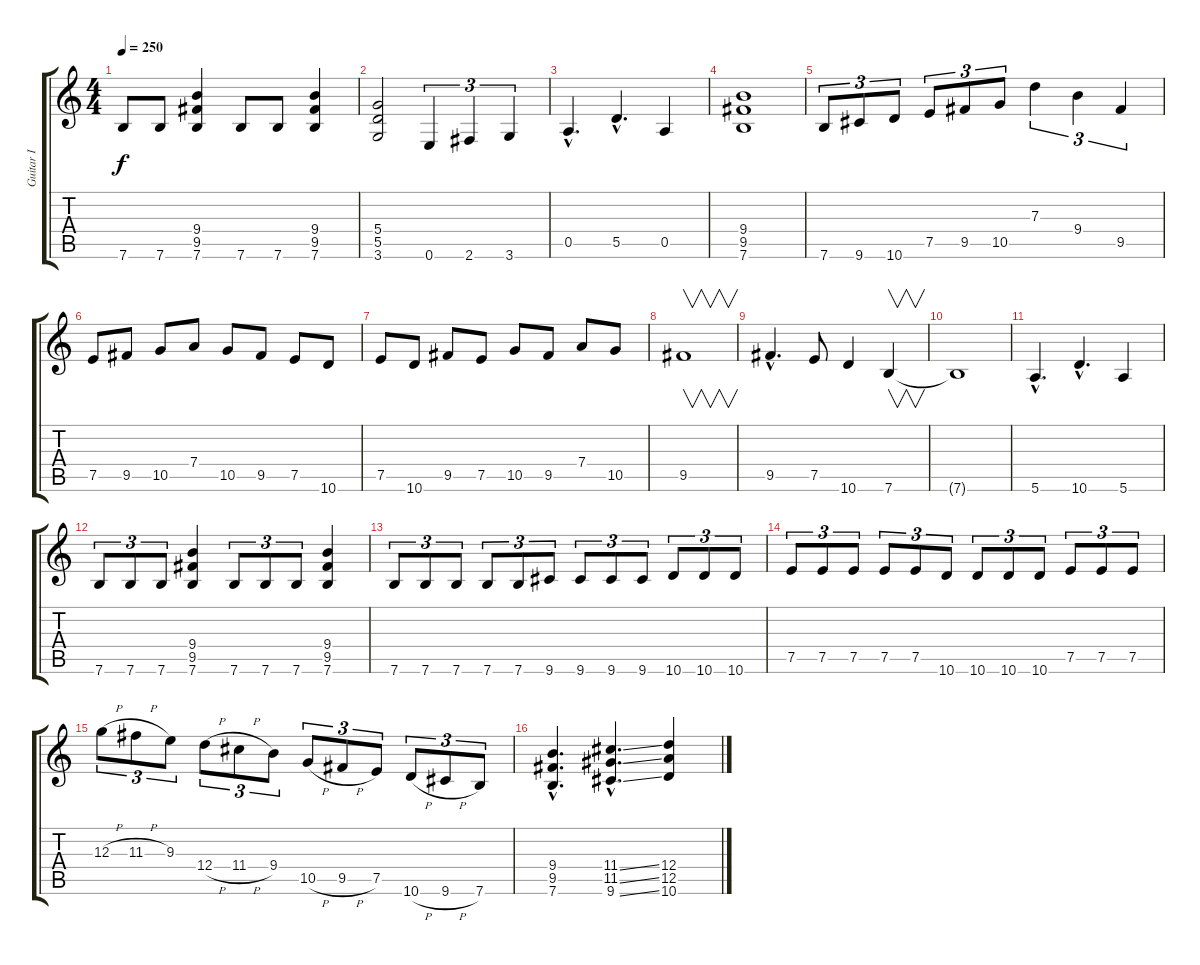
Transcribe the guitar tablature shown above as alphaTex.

\track ("Guitar I" "Guitar I") {instrument overdrivenguitar}
\staff {score tabs}
\tuning (E4 B3 G3 D3 A2 E2) {hide}
\ts (4 4)
\tempo 250
\clef g2
\ks c
7.6.8{dy f} 7.6.8 (9.4 9.5 7.6).4 7.6.8 7.6.8 (9.4 9.5 7.6).4 |
(5.4 5.5 3.6).2 0.6.4{tu (3 2)} 2.6.4{tu (3 2)} 3.6.4{tu (3 2)} |
0.5{hac}.4{d} 5.5{hac}.4{d} 0.5.4 |
(9.4 9.5 7.6).1 |
7.6.8{tu (3 2)} 9.6.8{tu (3 2)} 10.6.8{tu (3 2)} 7.5.8{tu (3 2)} 9.5.8{tu (3 2)} 10.5.8{tu (3 2)} 7.3.4{tu (3 2)} 9.4.4{tu (3 2)} 9.5.4{tu (3 2)} |
7.5.8 9.5.8 10.5.8 7.4.8 10.5.8 9.5.8 7.5.8 10.6.8 |
7.5.8 10.6.8 9.5.8 7.5.8 10.5.8 9.5.8 7.4.8 10.5.8 |
9.5.1{v} |
9.5{hac}.4{d} 7.5.8 10.6.4 7.6.4{v} |
7.6{t}.1 |
5.6{hac}.4{d} 10.6{hac}.4{d} 5.6.4 |
7.6.8{tu (3 2)} 7.6.8{tu (3 2)} 7.6.8{tu (3 2)} (9.4 9.5 7.6).4 7.6.8{tu (3 2)} 7.6.8{tu (3 2)} 7.6.8{tu (3 2)} (9.4 9.5 7.6).4 |
7.6.8{tu (3 2)} 7.6.8{tu (3 2)} 7.6.8{tu (3 2)} 7.6.8{tu (3 2)} 7.6.8{tu (3 2)} 9.6.8{tu (3 2)} 9.6.8{tu (3 2)} 9.6.8{tu (3 2)} 9.6.8{tu (3 2)} 10.6.8{tu (3 2)} 10.6.8{tu (3 2)} 10.6.8{tu (3 2)} |
7.5.8{tu (3 2)} 7.5.8{tu (3 2)} 7.5.8{tu (3 2)} 7.5.8{tu (3 2)} 7.5.8{tu (3 2)} 10.6.8{tu (3 2)} 10.6.8{tu (3 2)} 10.6.8{tu (3 2)} 10.6.8{tu (3 2)} 7.5.8{tu (3 2)} 7.5.8{tu (3 2)} 7.5.8{tu (3 2)} |
12.3{h}.8{tu (3 2)} 11.3{h}.8{tu (3 2)} 9.3.8{tu (3 2)} 12.4{h}.8{tu (3 2)} 11.4{h}.8{tu (3 2)} 9.4.8{tu (3 2)} 10.5{h}.8{tu (3 2)} 9.5{h}.8{tu (3 2)} 7.5.8{tu (3 2)} 10.6{h}.8{tu (3 2)} 9.6{h}.8{tu (3 2)} 7.6.8{tu (3 2)} |
(9.4{hac} 9.5{hac} 7.6{hac}).4{d} (11.4{ss hac} 11.5{ss hac} 9.6{ss hac}).4{d} (12.4 12.5 10.6).4
